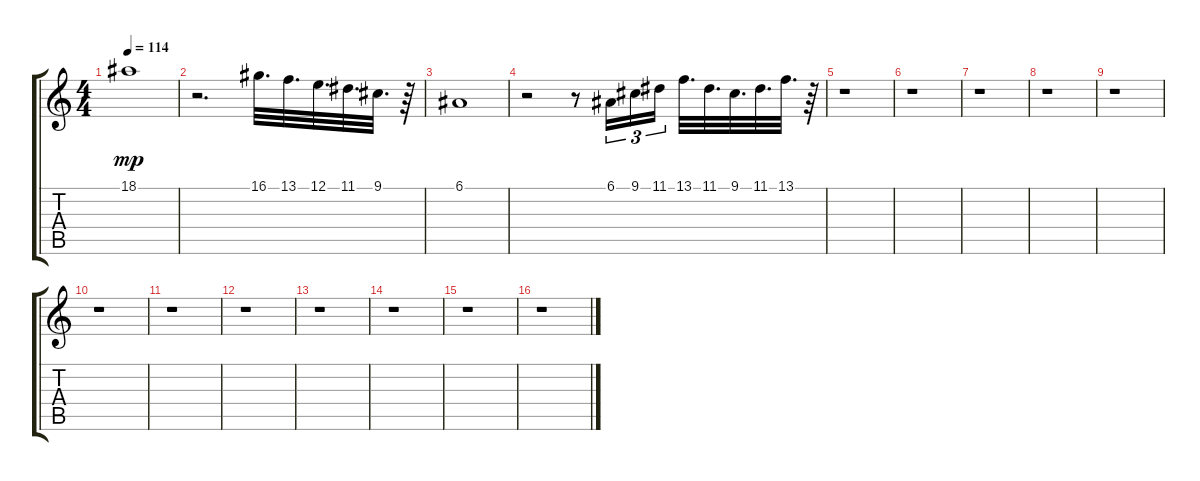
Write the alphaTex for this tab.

\track "" {instrument synthstrings1}
\staff {score tabs}
\tuning (E4 B3 G3 D3 A2 E2) {hide}
\ts (4 4)
\tempo 114
\clef g2
\ks c
18.1.1{dy mp} |
r.2{d} 16.1.32{d} 13.1.32{d} 12.1.32{d} 11.1.32{d} 9.1.32{d} r.64 |
6.1.1 |
r.2 r.8 6.1.16{tu (3 2)} 9.1.16{tu (3 2)} 11.1.16{tu (3 2)} 13.1.32{d} 11.1.32{d} 9.1.32{d} 11.1.32{d} 13.1.32{d} r.64 |
r.1 |
r.1 |
r.1 |
r.1 |
r.1 |
r.1 |
r.1 |
r.1 |
r.1 |
r.1 |
r.1 |
r.1
